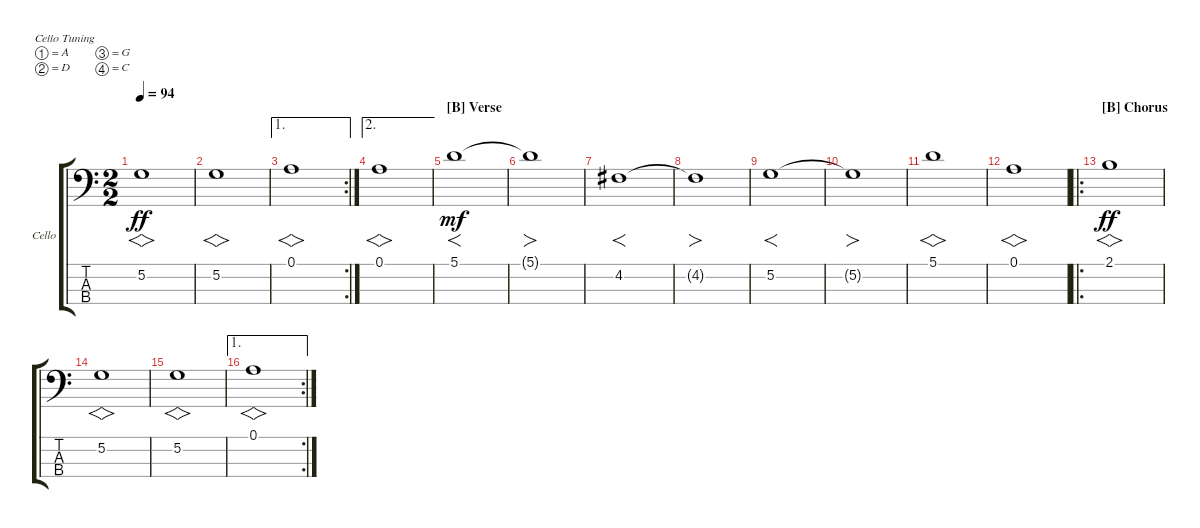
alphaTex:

\bracketExtendMode groupsimilarinstruments
\firstSystemTrackNameOrientation horizontal
\otherSystemsTrackNameOrientation horizontal
\track ("Cello" "Cello") {instrument cello}
\staff {score tabs}
\tuning (A3 D3 G2 C2)
\ts (2 2)
\tempo 94
\clef f4
\ks c
5.2.1{vs dy ff} |
5.2.1{vs} |
\ae 1
\rc 2
0.1.1{vs} |
\ae 2
0.1.1{vs} |
\section ("B" "Verse")
5.1.1{f dy mf} |
5.1{t}.1{fo} |
4.2.1{f} |
4.2{t}.1{fo} |
5.2.1{f} |
5.2{t}.1{fo} |
5.1.1{vs} |
0.1.1{vs} |
\ro
\section ("B" "Chorus")
2.1.1{vs dy ff} |
5.2.1{vs} |
5.2.1{vs} |
\ae 1
\rc 2
0.1.1{vs}
